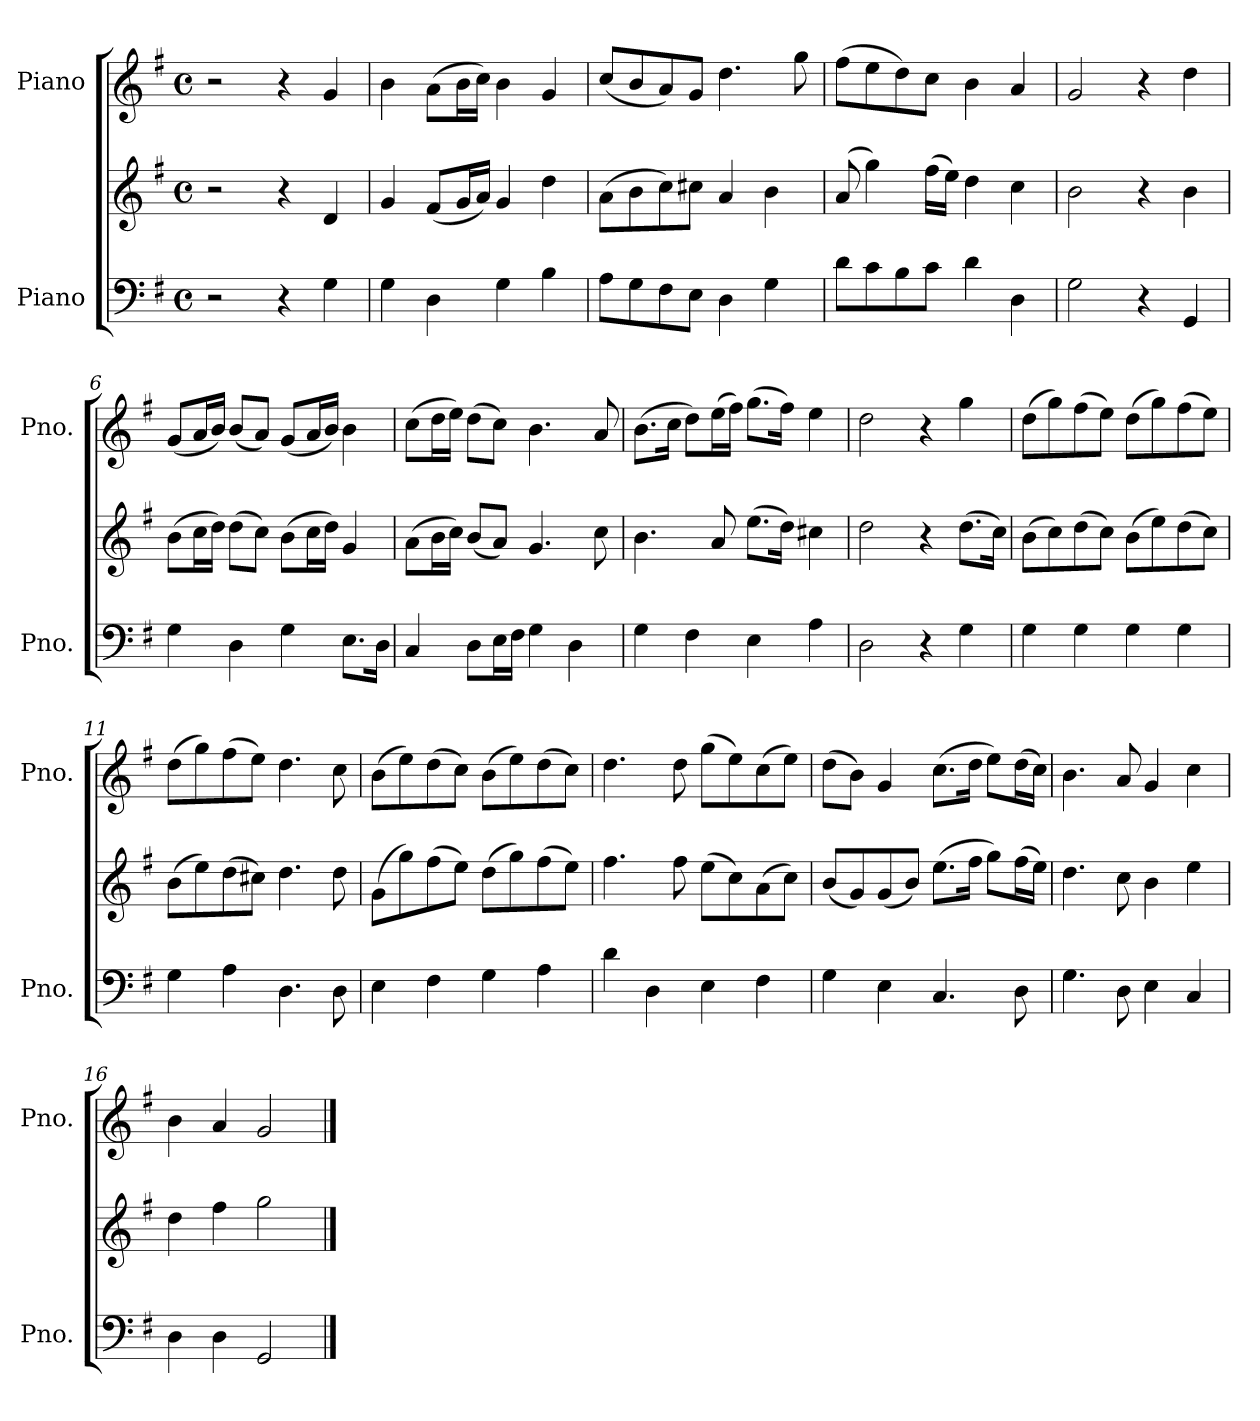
**kern	**kern	**kern
*part2	*part2	*part1
*staff3	*staff2	*staff1
*I"Piano	*	*I"Piano
*I'Pno.	*	*I'Pno.
*clefF4	*clefG2	*clefG2
*k[f#]	*k[f#]	*k[f#]
*M4/4	*M4/4	*M4/4
*met(c)	*met(c)	*met(c)
*MM120	*MM120	*MM120
=1	=1	=1
2r	2r	2r
4r	4r	4r
4G\	4d/	4g/
=2	=2	=2
4G\	4g/	4b\
4D\	(<8f#/L	(>8a\L
.	16g/L	16b\L
.	16a/JJ)	16cc\JJ)
4G\	4g/	4b\
4B\	4dd\	4g/
=3	=3	=3
8A\L	(>8a\L	(<8cc/L
8G\	8b\	8b/
8F#\	8cc\)	8a/)
8E\J	8cc#X\J	8g/J
4D\	4a/	4.dd\
4G\	4b\	.
.	.	8gg\
=4	=4	=4
8d\L	(>8a/	(>8ff#\L
8c\	4gg\)	8ee\
8B\	.	8dd\)
8c\J	(>16ff#\LL	8cc\J
.	16ee\JJ)	.
4d\	4dd\	4b\
4D\	4cc\	4a/
=5	=5	=5
2G\	2b\	2g/
4r	4r	4r
4GG/	4b\	4dd\
=6	=6	=6
4G\	(>8b\L	(<8g/L
.	16cc\L	16a/L
.	16dd\JJ)	16b/JJ)
4D\	(>8dd\L	(<8b/L
.	8cc\J)	8a/J)
4G\	(>8b\L	(<8g/L
.	16cc\L	16a/L
.	16dd\JJ)	16b/JJ)
8.E\L	4g/	4b\
16D\Jk	.	.
!!LO:LB:g=z
=7	=7	=7
4C/	(>8a\L	(>8cc\L
.	16b\L	16dd\L
.	16cc\JJ)	16ee\JJ)
8D\L	(<8b/L	(>8dd\L
16E\L	8a/J)	8cc\J)
16F#\JJ	.	.
4G\	4.g/	4.b\
4D\	.	.
.	8cc\	8a/
=8	=8	=8
4G\	4.b\	(>8.b\L
.	.	16cc\Jk
4F#\	.	8dd\L)
.	8a/	(>16ee\L
.	.	16ff#\JJ)
4E\	(>8.ee\L	(>8.gg\L
.	16dd\Jk)	16ff#\Jk)
4A\	4cc#X\	4ee\
=9	=9	=9
2D\	2dd\	2dd\
4r	4r	4r
4G\	(>8.dd\L	4gg\
.	16cc\Jk)	.
=10	=10	=10
4G\	(>8b\L	(>8dd\L
.	8cc\)	8gg\)
4G\	(>8dd\	(>8ff#\
.	8cc\J)	8ee\J)
4G\	(>8b\L	(>8dd\L
.	8ee\)	8gg\)
4G\	(>8dd\	(>8ff#\
.	8cc\J)	8ee\J)
=11	=11	=11
4G\	(>8b\L	(>8dd\L
.	8ee\)	8gg\)
4A\	(>8dd\	(>8ff#\
.	8cc#X\J)	8ee\J)
4.D\	4.dd\	4.dd\
8D\	8dd\	8cc\
!!LO:LB:g=z
=12	=12	=12
4E\	(>8g\L	(>8b\L
.	8gg\)	8ee\)
4F#\	(>8ff#\	(>8dd\
.	8ee\J)	8cc\J)
4G\	(>8dd\L	(>8b\L
.	8gg\)	8ee\)
4A\	(>8ff#\	(>8dd\
.	8ee\J)	8cc\J)
=13	=13	=13
4d\	4.ff#\	4.dd\
4D\	.	.
.	8ff#\	8dd\
4E\	(>8ee\L	(>8gg\L
.	8cc\)	8ee\)
4F#\	(>8a\	(>8cc\
.	8cc\J)	8ee\J)
=14	=14	=14
4G\	(<8b/L	(>8dd\L
.	8g/)	8b\J)
4E\	(<8g/	4g/
.	8b/J)	.
4.C/	(>8.ee\L	(>8.cc\L
.	16ff#\Jk	16dd\Jk
.	8gg\L)	8ee\L)
8D\	(>16ff#\L	(>16dd\L
.	16ee\JJ)	16cc\JJ)
=15	=15	=15
4.G\	4.dd\	4.b\
8D\	8cc\	8a/
4E\	4b\	4g/
4C/	4ee\	4cc\
=16	=16	=16
4D\	4dd\	4b\
4D\	4ff#\	4a/
2GG/	2gg\	2g/
==	==	==
*-	*-	*-
